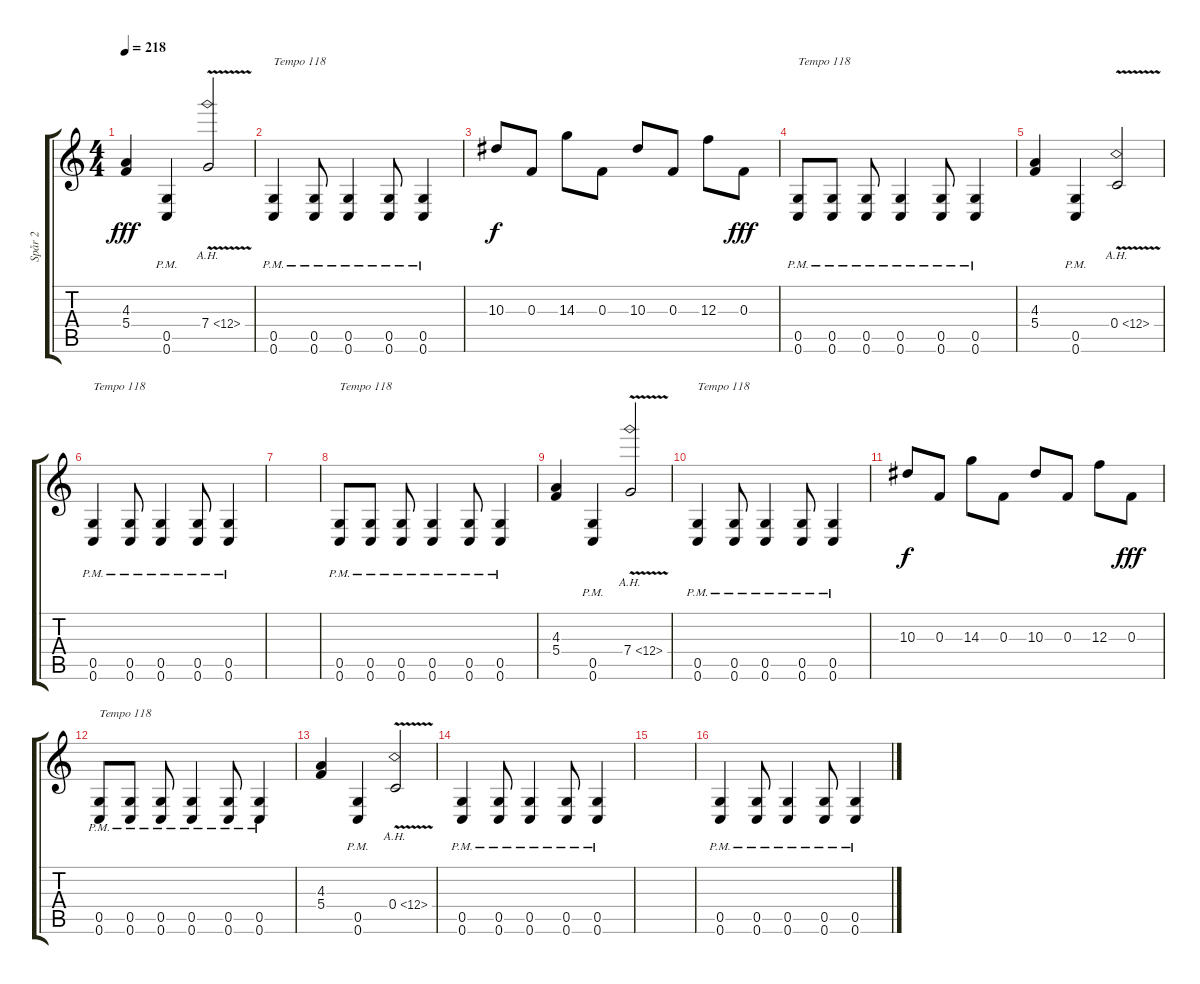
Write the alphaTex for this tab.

\track ("Spår 2" "Spår 2") {instrument distortionguitar}
\staff {score tabs}
\tuning (D4 A3 F3 C3 G2 C2) {hide}
\ts (4 4)
\tempo 218
\clef g2
\ks c
(4.3 5.4).4{dy fff} (0.5{pm} 0.6{pm}).4 7.4{ah 5 v}.2 |
(0.5{pm} 0.6{pm}).4{txt "Tempo 118"} (0.5{pm} 0.6{pm}).8 (0.5{pm} 0.6{pm}).4 (0.5{pm} 0.6{pm}).8 (0.5{pm} 0.6{pm}).4 |
10.3.8{dy f} 0.3.8 14.3.8 0.3.8 10.3.8 0.3.8 12.3.8 0.3.8{dy fff} |
(0.5{pm} 0.6{pm}).8{txt "Tempo 118"} (0.5{pm} 0.6{pm}).8 (0.5{pm} 0.6{pm}).8 (0.5{pm} 0.6{pm}).4 (0.5{pm} 0.6{pm}).8 (0.5{pm} 0.6{pm}).4 |
(4.3 5.4).4 (0.5{pm} 0.6{pm}).4 0.4{ah 12 v}.2 |
(0.5{pm} 0.6{pm}).4{txt "Tempo 118"} (0.5{pm} 0.6{pm}).8 (0.5{pm} 0.6{pm}).4 (0.5{pm} 0.6{pm}).8 (0.5{pm} 0.6{pm}).4 |
|
(0.5{pm} 0.6{pm}).8{txt "Tempo 118"} (0.5{pm} 0.6{pm}).8 (0.5{pm} 0.6{pm}).8 (0.5{pm} 0.6{pm}).4 (0.5{pm} 0.6{pm}).8 (0.5{pm} 0.6{pm}).4 |
(4.3 5.4).4 (0.5{pm} 0.6{pm}).4 7.4{ah 5 v}.2 |
(0.5{pm} 0.6{pm}).4{txt "Tempo 118"} (0.5{pm} 0.6{pm}).8 (0.5{pm} 0.6{pm}).4 (0.5{pm} 0.6{pm}).8 (0.5{pm} 0.6{pm}).4 |
10.3.8{dy f} 0.3.8 14.3.8 0.3.8 10.3.8 0.3.8 12.3.8 0.3.8{dy fff} |
(0.5{pm} 0.6{pm}).8{txt "Tempo 118"} (0.5{pm} 0.6{pm}).8 (0.5{pm} 0.6{pm}).8 (0.5{pm} 0.6{pm}).4 (0.5{pm} 0.6{pm}).8 (0.5{pm} 0.6{pm}).4 |
(4.3 5.4).4 (0.5{pm} 0.6{pm}).4 0.4{ah 12 v}.2 |
(0.5{pm} 0.6{pm}).4 (0.5{pm} 0.6{pm}).8 (0.5{pm} 0.6{pm}).4 (0.5{pm} 0.6{pm}).8 (0.5{pm} 0.6{pm}).4 |
|
(0.5{pm} 0.6{pm}).4 (0.5{pm} 0.6{pm}).8 (0.5{pm} 0.6{pm}).4 (0.5{pm} 0.6{pm}).8 (0.5{pm} 0.6{pm}).4
